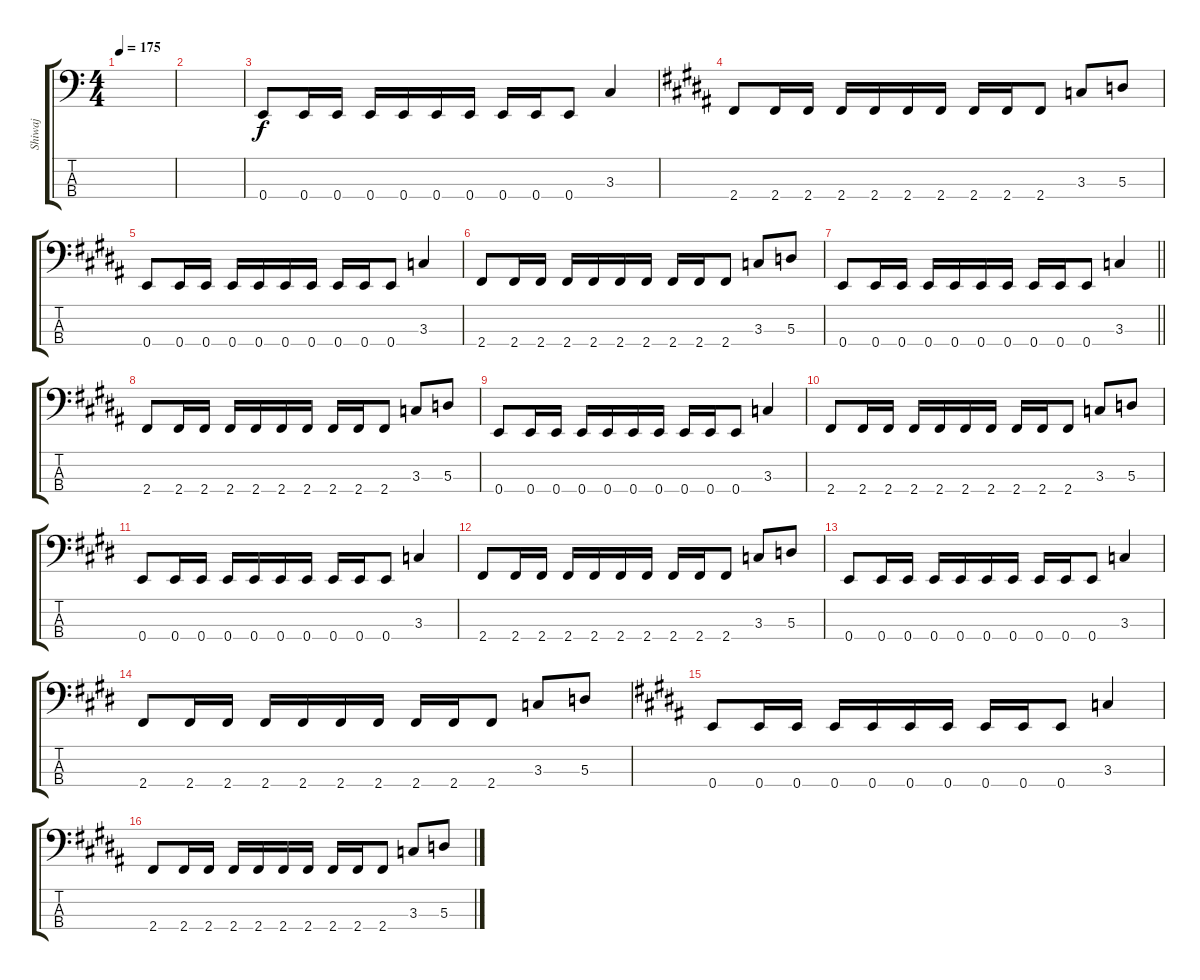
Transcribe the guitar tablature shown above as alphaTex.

\track ("Shiwaj" "Shiwaj") {instrument electricbassfinger}
\staff {score tabs}
\tuning (G2 D2 A1 E1) {hide}
\ts (4 4)
\tempo 175
\clef f4
\ks c
|
|
0.4.8 0.4.16 0.4.16 0.4.16 0.4.16 0.4.16 0.4.16 0.4.16 0.4.16 0.4.8 3.3.4 |
\ks b
2.4.8 2.4.16 2.4.16 2.4.16 2.4.16 2.4.16 2.4.16 2.4.16 2.4.16 2.4.8 3.3.8 5.3.8 |
0.4.8 0.4.16 0.4.16 0.4.16 0.4.16 0.4.16 0.4.16 0.4.16 0.4.16 0.4.8 3.3.4 |
2.4.8 2.4.16 2.4.16 2.4.16 2.4.16 2.4.16 2.4.16 2.4.16 2.4.16 2.4.8 3.3.8 5.3.8 |
\barLineRight lightlight
0.4.8 0.4.16 0.4.16 0.4.16 0.4.16 0.4.16 0.4.16 0.4.16 0.4.16 0.4.8 3.3.4 |
2.4.8 2.4.16 2.4.16 2.4.16 2.4.16 2.4.16 2.4.16 2.4.16 2.4.16 2.4.8 3.3.8 5.3.8 |
0.4.8 0.4.16 0.4.16 0.4.16 0.4.16 0.4.16 0.4.16 0.4.16 0.4.16 0.4.8 3.3.4 |
2.4.8 2.4.16 2.4.16 2.4.16 2.4.16 2.4.16 2.4.16 2.4.16 2.4.16 2.4.8 3.3.8 5.3.8 |
\ks e
0.4.8 0.4.16 0.4.16 0.4.16 0.4.16 0.4.16 0.4.16 0.4.16 0.4.16 0.4.8 3.3.4 |
2.4.8 2.4.16 2.4.16 2.4.16 2.4.16 2.4.16 2.4.16 2.4.16 2.4.16 2.4.8 3.3.8 5.3.8 |
0.4.8 0.4.16 0.4.16 0.4.16 0.4.16 0.4.16 0.4.16 0.4.16 0.4.16 0.4.8 3.3.4 |
2.4.8 2.4.16 2.4.16 2.4.16 2.4.16 2.4.16 2.4.16 2.4.16 2.4.16 2.4.8 3.3.8 5.3.8 |
\ks b
0.4.8 0.4.16 0.4.16 0.4.16 0.4.16 0.4.16 0.4.16 0.4.16 0.4.16 0.4.8 3.3.4 |
2.4.8 2.4.16 2.4.16 2.4.16 2.4.16 2.4.16 2.4.16 2.4.16 2.4.16 2.4.8 3.3.8 5.3.8
